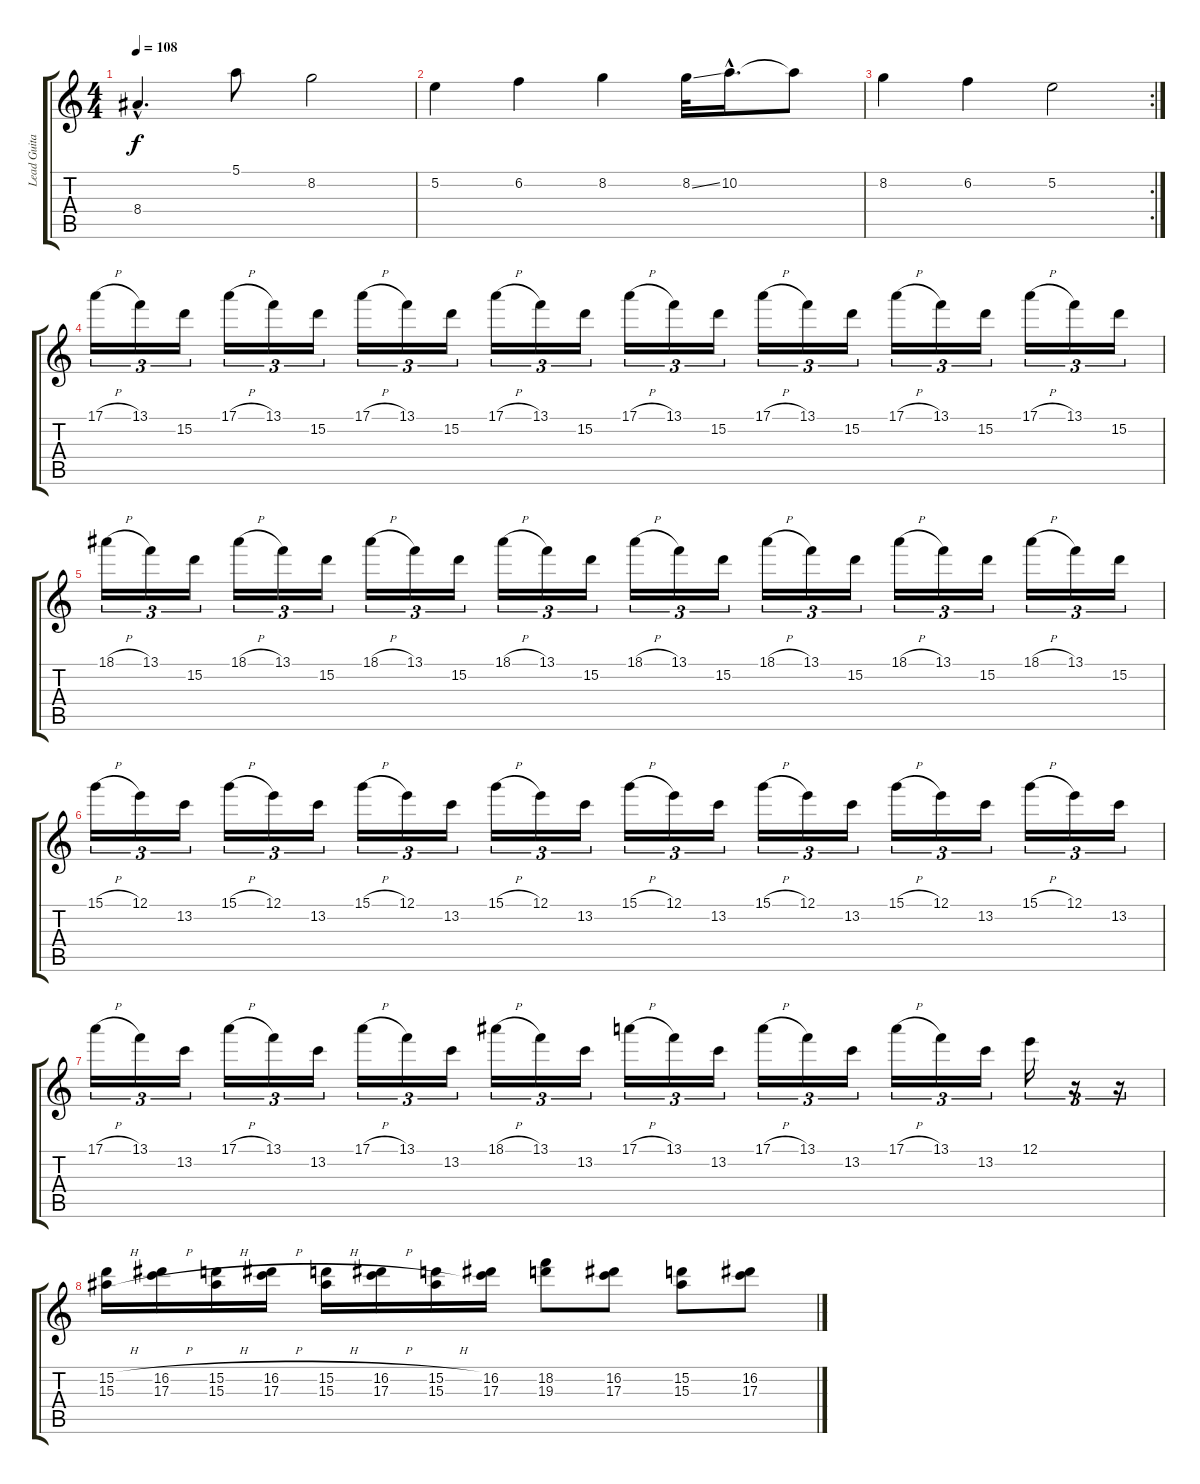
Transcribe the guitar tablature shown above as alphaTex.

\track ("Lead Guitar 1" "Lead Guita") {instrument distortionguitar}
\staff {score tabs}
\tuning (E4 B3 G3 D3 A2 E2) {hide}
\ts (4 4)
\tempo 108
\clef g2
\ks c
8.4{hac}.4{d dy f} 5.1.8 8.2.2 |
5.2.4 6.2.4 8.2.4 8.2{ss}.32 10.2{hac}.16{d} 10.2{t}.8 |
\rc 2
8.2.4 6.2.4 5.2.2 |
17.1{h}.16{tu (3 2)} 13.1.16{tu (3 2)} 15.2.16{tu (3 2)} 17.1{h}.16{tu (3 2)} 13.1.16{tu (3 2)} 15.2.16{tu (3 2)} 17.1{h}.16{tu (3 2)} 13.1.16{tu (3 2)} 15.2.16{tu (3 2)} 17.1{h}.16{tu (3 2)} 13.1.16{tu (3 2)} 15.2.16{tu (3 2)} 17.1{h}.16{tu (3 2)} 13.1.16{tu (3 2)} 15.2.16{tu (3 2)} 17.1{h}.16{tu (3 2)} 13.1.16{tu (3 2)} 15.2.16{tu (3 2)} 17.1{h}.16{tu (3 2)} 13.1.16{tu (3 2)} 15.2.16{tu (3 2)} 17.1{h}.16{tu (3 2)} 13.1.16{tu (3 2)} 15.2.16{tu (3 2)} |
18.1{h}.16{tu (3 2)} 13.1.16{tu (3 2)} 15.2.16{tu (3 2)} 18.1{h}.16{tu (3 2)} 13.1.16{tu (3 2)} 15.2.16{tu (3 2)} 18.1{h}.16{tu (3 2)} 13.1.16{tu (3 2)} 15.2.16{tu (3 2)} 18.1{h}.16{tu (3 2)} 13.1.16{tu (3 2)} 15.2.16{tu (3 2)} 18.1{h}.16{tu (3 2)} 13.1.16{tu (3 2)} 15.2.16{tu (3 2)} 18.1{h}.16{tu (3 2)} 13.1.16{tu (3 2)} 15.2.16{tu (3 2)} 18.1{h}.16{tu (3 2)} 13.1.16{tu (3 2)} 15.2.16{tu (3 2)} 18.1{h}.16{tu (3 2)} 13.1.16{tu (3 2)} 15.2.16{tu (3 2)} |
15.1{h}.16{tu (3 2)} 12.1.16{tu (3 2)} 13.2.16{tu (3 2)} 15.1{h}.16{tu (3 2)} 12.1.16{tu (3 2)} 13.2.16{tu (3 2)} 15.1{h}.16{tu (3 2)} 12.1.16{tu (3 2)} 13.2.16{tu (3 2)} 15.1{h}.16{tu (3 2)} 12.1.16{tu (3 2)} 13.2.16{tu (3 2)} 15.1{h}.16{tu (3 2)} 12.1.16{tu (3 2)} 13.2.16{tu (3 2)} 15.1{h}.16{tu (3 2)} 12.1.16{tu (3 2)} 13.2.16{tu (3 2)} 15.1{h}.16{tu (3 2)} 12.1.16{tu (3 2)} 13.2.16{tu (3 2)} 15.1{h}.16{tu (3 2)} 12.1.16{tu (3 2)} 13.2.16{tu (3 2)} |
17.1{h}.16{tu (3 2)} 13.1.16{tu (3 2)} 13.2.16{tu (3 2)} 17.1{h}.16{tu (3 2)} 13.1.16{tu (3 2)} 13.2.16{tu (3 2)} 17.1{h}.16{tu (3 2)} 13.1.16{tu (3 2)} 13.2.16{tu (3 2)} 18.1{h}.16{tu (3 2)} 13.1.16{tu (3 2)} 13.2.16{tu (3 2)} 17.1{h}.16{tu (3 2)} 13.1.16{tu (3 2)} 13.2.16{tu (3 2)} 17.1{h}.16{tu (3 2)} 13.1.16{tu (3 2)} 13.2.16{tu (3 2)} 17.1{h}.16{tu (3 2)} 13.1.16{tu (3 2)} 13.2.16{tu (3 2)} 12.1.16{tu (3 2)} r.16{tu (3 2)} r.16{tu (3 2)} |
(15.2{h} 15.3{h}).16 (16.2{h} 17.3{h}).16 (15.2{h} 15.3{h}).16 (16.2{h} 17.3{h}).16 (15.2{h} 15.3{h}).16 (16.2{h} 17.3{h}).16 (15.2{h} 15.3{h}).16 (16.2 17.3).16 (18.2 19.3).8 (16.2 17.3).8 (15.2 15.3).8 (16.2 17.3).8
